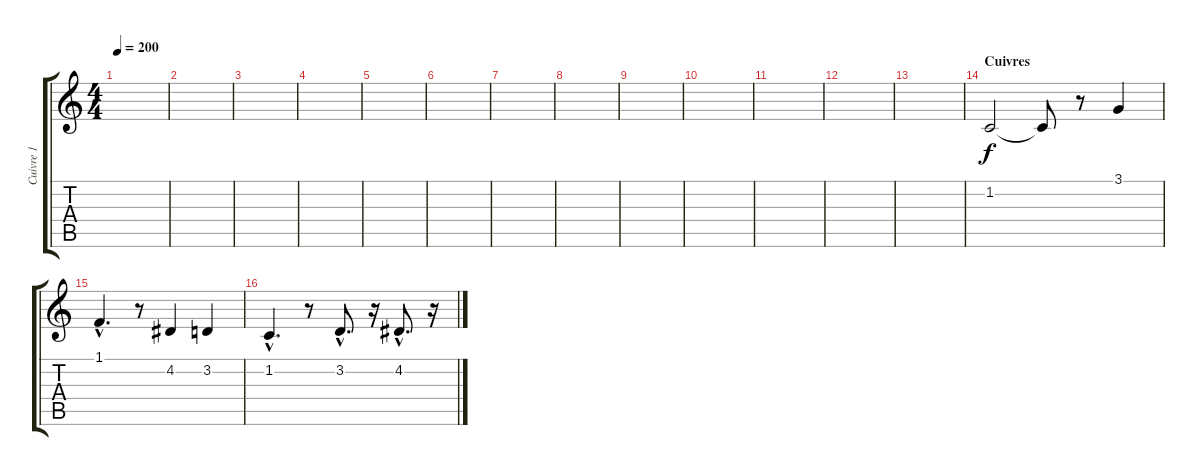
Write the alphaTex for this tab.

\track ("Cuivre 1" "Cuivre 1") {instrument trombone}
\staff {score tabs}
\tuning (E4 B3 G3 D3 A2 E2) {hide}
\ts (4 4)
\tempo 200
\clef g2
\ks c
|
|
|
|
|
|
|
|
|
|
|
|
|
\section ("" "Cuivres")
1.2.2 1.2{t}.8 r.8 3.1.4 |
1.1{hac}.4{d} r.8 4.2.4 3.2.4 |
1.2{hac}.4{d} r.8 3.2{hac}.8{d} r.16 4.2{hac}.8{d} r.16
